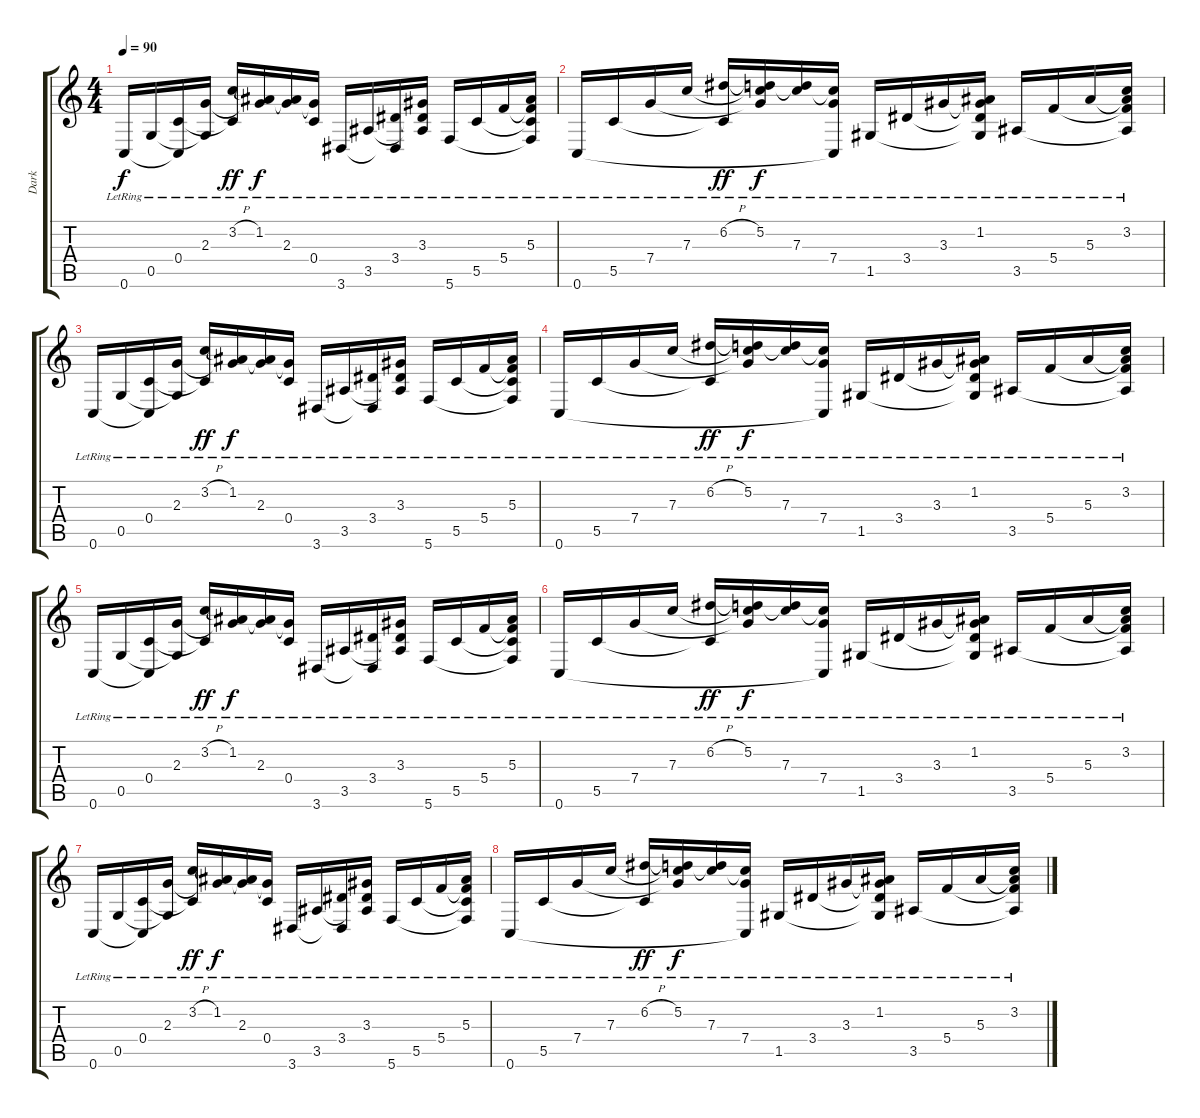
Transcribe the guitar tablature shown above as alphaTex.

\track ("Dark" "Dark") {instrument overdrivenguitar}
\staff {score tabs}
\tuning (D4 A3 F3 C3 G2 C2) {hide}
\ts (4 4)
\tempo 90
\clef g2
\ks c
0.6{lr}.16{dy f} 0.5{lr}.16 (0.4{lr} 0.6{t}).16 (2.3{lr} 0.5{t}).16 (3.2{h lr} 0.4{t}).16{dy ff} (1.2{lr} 2.3{t}).16{dy f} (1.2{t} 2.3{lr}).16 (2.3{t} 0.4{lr}).16 3.6{lr}.16 3.5{lr}.16 (3.4{lr} 3.6{t}).16 (3.3{lr} 3.4{t} 3.5{t}).16 5.6{lr}.16 5.5{lr}.16 5.4{lr}.16 (5.3{lr} 5.4{t} 5.5{t} 5.6{t}).16 |
0.6{lr}.16 5.5{lr}.16 7.4{lr}.16 7.3{lr}.16 (6.2{h lr} 5.5{t}).16{dy ff} (5.2{lr} 7.3{t} 7.4{t}).16{dy f} (5.2{t} 7.3{lr}).16 (7.3{t} 7.4{lr} 0.6{t}).16 1.5{lr}.16 3.4{lr}.16 3.3{lr}.16 (1.2{lr} 3.3{t} 3.4{t} 1.5{t}).16 3.5{lr}.16 5.4{lr}.16 5.3{lr}.16 (3.2{lr} 5.3{t} 5.4{t} 3.5{t}).16 |
0.6{lr}.16 0.5{lr}.16 (0.4{lr} 0.6{t}).16 (2.3{lr} 0.5{t}).16 (3.2{h lr} 0.4{t}).16{dy ff} (1.2{lr} 2.3{t}).16{dy f} (1.2{t} 2.3{lr}).16 (2.3{t} 0.4{lr}).16 3.6{lr}.16 3.5{lr}.16 (3.4{lr} 3.6{t}).16 (3.3{lr} 3.4{t} 3.5{t}).16 5.6{lr}.16 5.5{lr}.16 5.4{lr}.16 (5.3{lr} 5.4{t} 5.5{t} 5.6{t}).16 |
0.6{lr}.16 5.5{lr}.16 7.4{lr}.16 7.3{lr}.16 (6.2{h lr} 5.5{t}).16{dy ff} (5.2{lr} 7.3{t} 7.4{t}).16{dy f} (5.2{t} 7.3{lr}).16 (7.3{t} 7.4{lr} 0.6{t}).16 1.5{lr}.16 3.4{lr}.16 3.3{lr}.16 (1.2{lr} 3.3{t} 3.4{t} 1.5{t}).16 3.5{lr}.16 5.4{lr}.16 5.3{lr}.16 (3.2{lr} 5.3{t} 5.4{t} 3.5{t}).16 |
0.6{lr}.16 0.5{lr}.16 (0.4{lr} 0.6{t}).16 (2.3{lr} 0.5{t}).16 (3.2{h lr} 0.4{t}).16{dy ff} (1.2{lr} 2.3{t}).16{dy f} (1.2{t} 2.3{lr}).16 (2.3{t} 0.4{lr}).16 3.6{lr}.16 3.5{lr}.16 (3.4{lr} 3.6{t}).16 (3.3{lr} 3.4{t} 3.5{t}).16 5.6{lr}.16 5.5{lr}.16 5.4{lr}.16 (5.3{lr} 5.4{t} 5.5{t} 5.6{t}).16 |
0.6{lr}.16 5.5{lr}.16 7.4{lr}.16 7.3{lr}.16 (6.2{h lr} 5.5{t}).16{dy ff} (5.2{lr} 7.3{t} 7.4{t}).16{dy f} (5.2{t} 7.3{lr}).16 (7.3{t} 7.4{lr} 0.6{t}).16 1.5{lr}.16 3.4{lr}.16 3.3{lr}.16 (1.2{lr} 3.3{t} 3.4{t} 1.5{t}).16 3.5{lr}.16 5.4{lr}.16 5.3{lr}.16 (3.2{lr} 5.3{t} 5.4{t} 3.5{t}).16 |
0.6{lr}.16 0.5{lr}.16 (0.4{lr} 0.6{t}).16 (2.3{lr} 0.5{t}).16 (3.2{h lr} 0.4{t}).16{dy ff} (1.2{lr} 2.3{t}).16{dy f} (1.2{t} 2.3{lr}).16 (2.3{t} 0.4{lr}).16 3.6{lr}.16 3.5{lr}.16 (3.4{lr} 3.6{t}).16 (3.3{lr} 3.4{t} 3.5{t}).16 5.6{lr}.16 5.5{lr}.16 5.4{lr}.16 (5.3{lr} 5.4{t} 5.5{t} 5.6{t}).16 |
0.6{lr}.16 5.5{lr}.16 7.4{lr}.16 7.3{lr}.16 (6.2{h lr} 5.5{t}).16{dy ff} (5.2{lr} 7.3{t} 7.4{t}).16{dy f} (5.2{t} 7.3{lr}).16 (7.3{t} 7.4{lr} 0.6{t}).16 1.5{lr}.16 3.4{lr}.16 3.3{lr}.16 (1.2{lr} 3.3{t} 3.4{t} 1.5{t}).16 3.5{lr}.16 5.4{lr}.16 5.3{lr}.16 (3.2{lr} 5.3{t} 5.4{t} 3.5{t}).16
